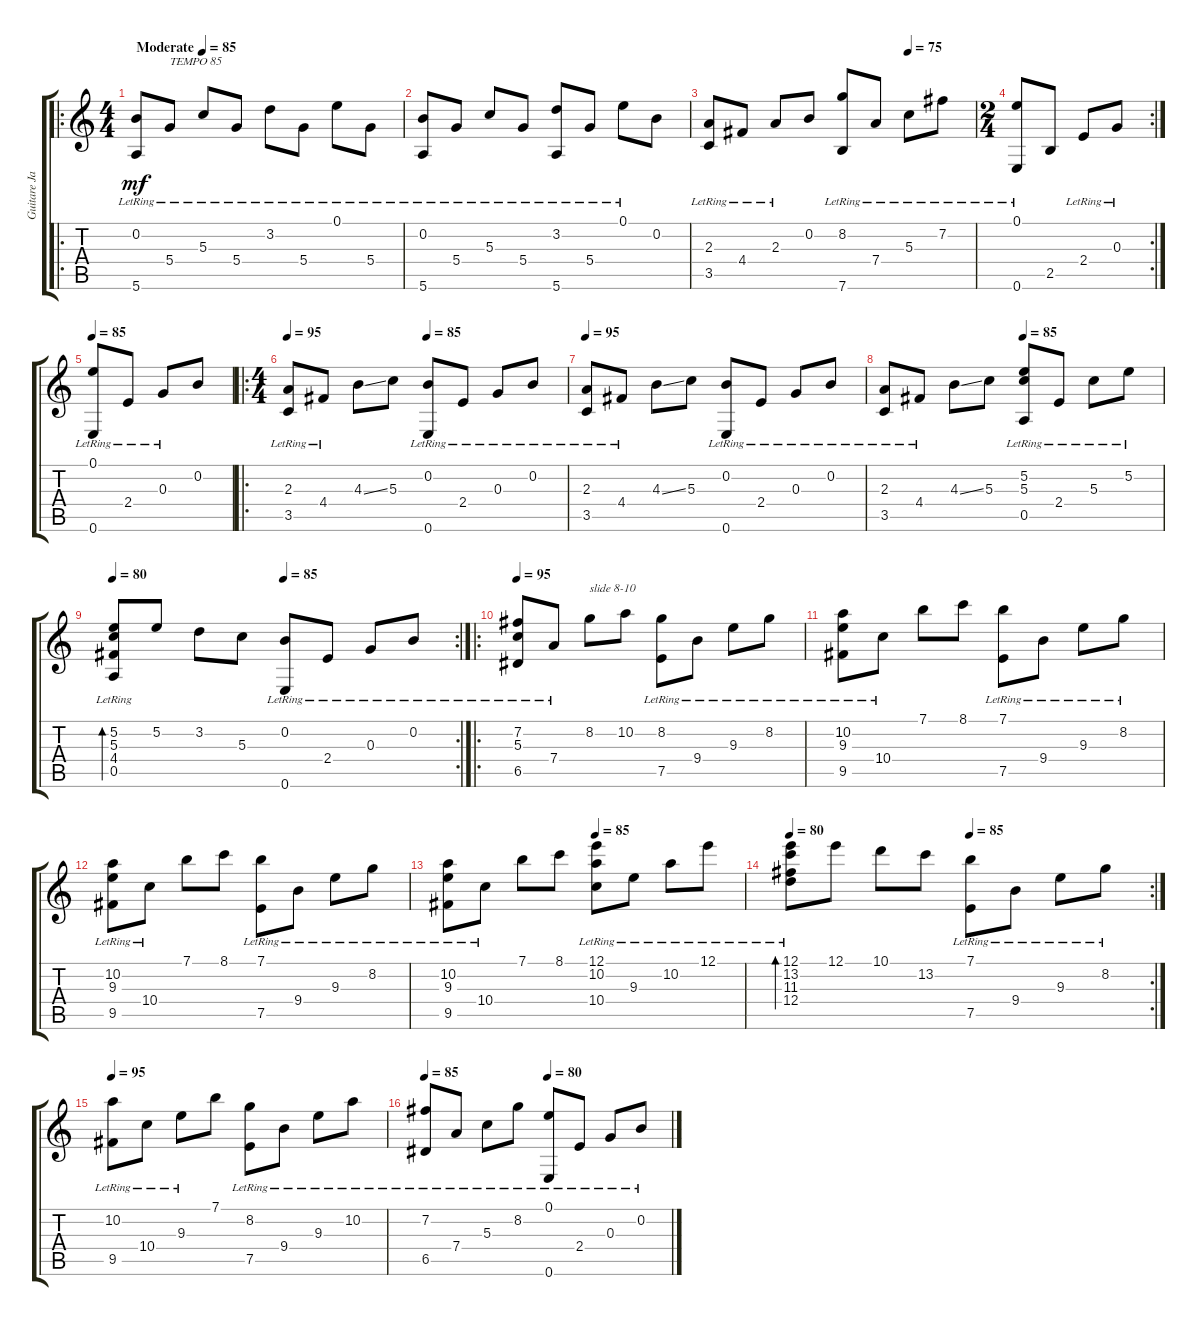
\track ("Guitare Janvier 2000" "Guitare Ja") {instrument acousticguitarnylon}
\staff {score tabs}
\tuning (E4 B3 G3 D3 A2 E2) {hide}
\ro
\ts (4 4)
\tempo (85 "Moderate")
\clef g2
\ks c
(0.2{lr} 5.6{lr}).8{dy mf instrument acousticguitarnylon} 5.4{lr}.8{txt "TEMPO 85"} 5.3{lr}.8 5.4{lr}.8 3.2{lr}.8 5.4{lr}.8 0.1{lr}.8 5.4{lr}.8 |
(0.2{lr} 5.6{lr}).8 5.4{lr}.8 5.3{lr}.8 5.4{lr}.8 (3.2{lr} 5.6{lr}).8 5.4{lr}.8 0.1{lr}.8 0.2.8 |
\tempo (75 0.75)
(2.3{lr} 3.5{lr}).8 4.4{lr}.8 2.3{lr}.8 0.2.8 (8.2{lr} 7.6{lr}).8 7.4{lr}.8 5.3{lr}.8 7.2{lr}.8 |
\rc 2
\ts (2 4)
(0.1{lr} 0.6{lr}).8 2.5.8 2.4{lr}.8 0.3{lr}.8 |
\tempo 85
(0.1{lr} 0.6{lr}).8 2.4{lr}.8 0.3{lr}.8 0.2.8 |
\ro
\ts (4 4)
\tempo 95
\tempo (85 0.5)
(2.3{lr} 3.5{lr}).8 4.4{lr}.8 4.3{ss}.8 5.3.8 (0.2{lr} 0.6{lr}).8 2.4{lr}.8 0.3{lr}.8 0.2{lr}.8 |
\tempo 95
(2.3{lr} 3.5{lr}).8 4.4{lr}.8 4.3{ss}.8 5.3.8 (0.2{lr} 0.6{lr}).8 2.4{lr}.8 0.3{lr}.8 0.2{lr}.8 |
\tempo (85 0.5)
(2.3{lr} 3.5{lr}).8 4.4{lr}.8 4.3{ss}.8 5.3.8 (5.2{lr} 5.3{lr} 0.5{lr}).8 2.4{lr}.8 5.3{lr}.8 5.2{lr}.8 |
\rc 2
\tempo 80
\tempo (85 0.5)
(5.2{lr} 5.3{lr} 4.4{lr} 0.5{lr}).8{bd 60} 5.2.8 3.2.8 5.3.8 (0.2{lr} 0.6{lr}).8 2.4{lr}.8 0.3{lr}.8 0.2{lr}.8 |
\ro
\tempo 95
(7.2{lr} 5.3{lr} 6.5{lr}).8 7.4{lr}.8 8.2.8{txt "slide 8-10"} 10.2.8 (8.2{lr} 7.5{lr}).8 9.4{lr}.8 9.3{lr}.8 8.2{lr}.8 |
(10.2{lr} 9.3{lr} 9.5{lr}).8 10.4{lr}.8 7.1.8 8.1.8 (7.1{lr} 7.5{lr}).8 9.4{lr}.8 9.3{lr}.8 8.2{lr}.8 |
(10.2{lr} 9.3{lr} 9.5{lr}).8 10.4{lr}.8 7.1.8 8.1.8 (7.1{lr} 7.5{lr}).8 9.4{lr}.8 9.3{lr}.8 8.2{lr}.8 |
\tempo (85 0.5)
(10.2{lr} 9.3{lr} 9.5{lr}).8 10.4{lr}.8 7.1.8 8.1.8 (12.1{lr} 10.2{lr} 10.4{lr}).8 9.3{lr}.8 10.2{lr}.8 12.1{lr}.8 |
\rc 2
\tempo 80
\tempo (85 0.5)
(12.1{lr} 13.2{lr} 11.3{lr} 12.4{lr}).8{bd 120} 12.1.8 10.1.8 13.2.8 (7.1{lr} 7.5{lr}).8 9.4{lr}.8 9.3{lr}.8 8.2{lr}.8 |
\tempo 95
(10.2{lr} 9.5{lr}).8 10.4{lr}.8 9.3{lr}.8 7.1.8 (8.2{lr} 7.5{lr}).8 9.4{lr}.8 9.3{lr}.8 10.2{lr}.8 |
\tempo 85
\tempo (80 0.5)
(7.2{lr} 6.5{lr}).8 7.4{lr}.8 5.3{lr}.8 8.2{lr}.8 (0.1{lr} 0.6{lr}).8 2.4{lr}.8 0.3{lr}.8 0.2{lr}.8
